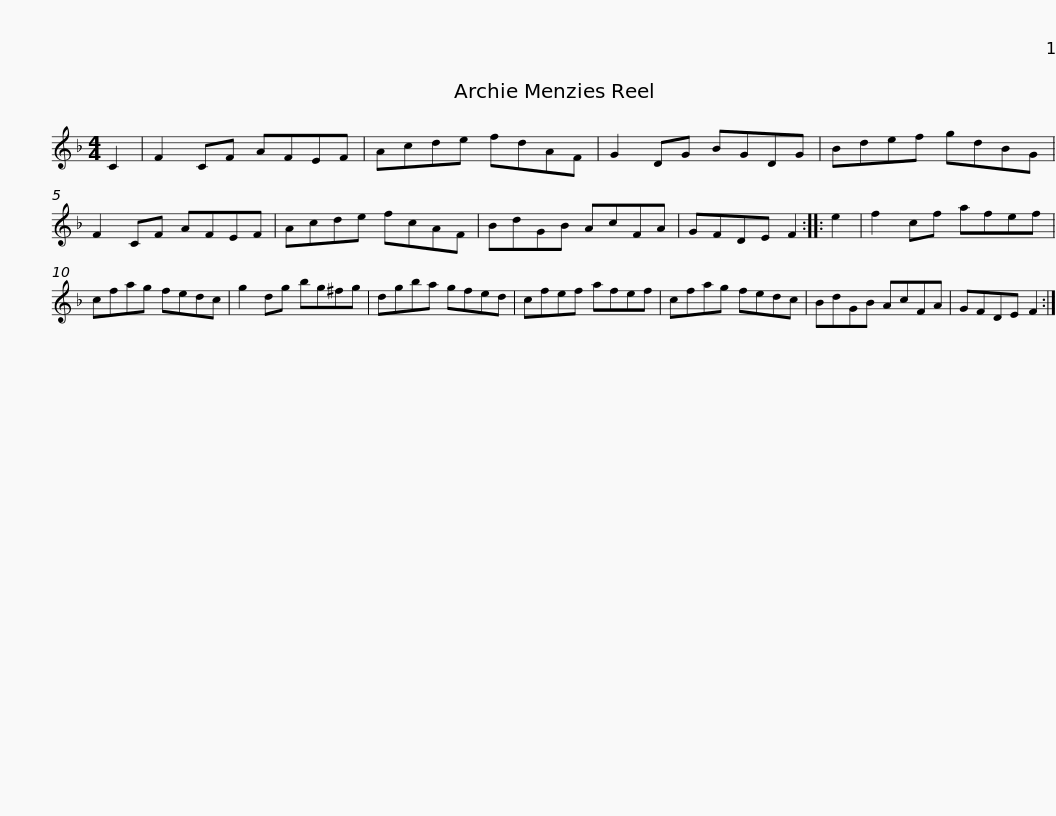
X:1
L:1/8
M:4/4
I:linebreak $
K:F
V:1 treble
V:1
 C2 | F2 CF AFEF | Acde fdAF | G2 DG BGDG | Bdef gdBG | %5
 F2 CF AFEF |$ Acde fcAF | BdGB AcFA | GFDE F2 :: e2 | %10
 f2 cf afef | cfag fedc |$ g2 dg bg^fg | dgba gfed | cfef afef | %15
 cfag fedc | BdGB AcFA |$ GFDE F2 :| %18
